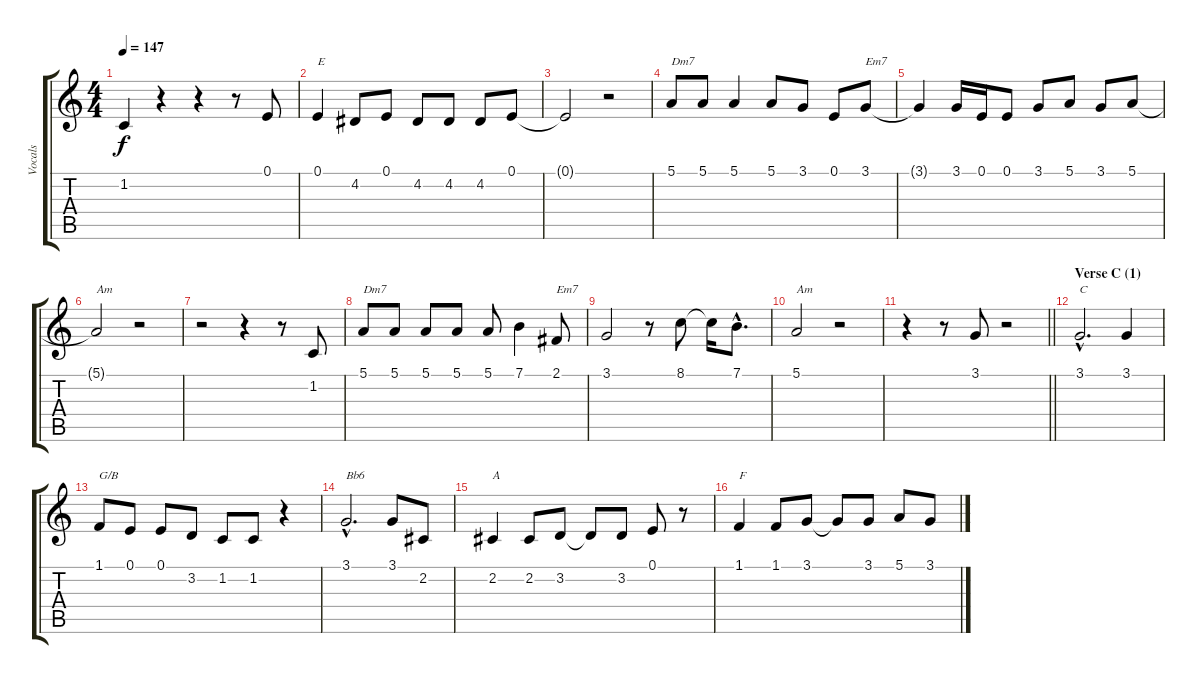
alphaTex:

\track ("Vocals" "Vocals") {instrument sopranosax}
\staff {score tabs}
\tuning (E4 B3 G3 D3 A2 E2) {hide}
\ts (4 4)
\tempo 147
\clef g2
\ks aminor
1.2{t}.4{dy f} r.4 r.4 r.8 0.1.8 |
0.1.4{txt "E"} 4.2.8 0.1.8 4.2.8 4.2.8 4.2.8 0.1.8 |
0.1{t}.2 r.2 |
5.1.8{txt "Dm7"} 5.1.8 5.1.4 5.1.8 3.1.8 0.1.8 3.1.8{txt "Em7"} |
3.1{t}.4 3.1.16 0.1.16 0.1.8 3.1.8 5.1.8 3.1.8 5.1.8 |
5.1{t}.2{txt "Am"} r.2 |
r.2 r.4 r.8 1.2.8 |
5.1.8{txt "Dm7"} 5.1.8 5.1.8 5.1.8 5.1.8 7.1.4 2.1.8{txt "Em7"} |
3.1.2 r.8 8.1.8 8.1{t}.16 7.1{hac}.8{d} |
5.1.2{txt "Am"} r.2 |
\barLineRight lightlight
r.4 r.8 3.1.8 r.2 |
\section ("" "Verse C (1)")
3.1{hac}.2{d txt "C"} 3.1.4 |
1.1.8{txt "G/B"} 0.1.8 0.1.8 3.2.8 1.2.8 1.2.8 r.4 |
3.1{hac}.2{d txt "Bb6"} 3.1.8 2.2.8 |
2.2.4{txt "A"} 2.2.8 3.2.8 3.2{t}.8 3.2.8 0.1.8 r.8 |
1.1.4{txt "F"} 1.1.8 3.1.8 3.1{t}.8 3.1.8 5.1.8 3.1.8
